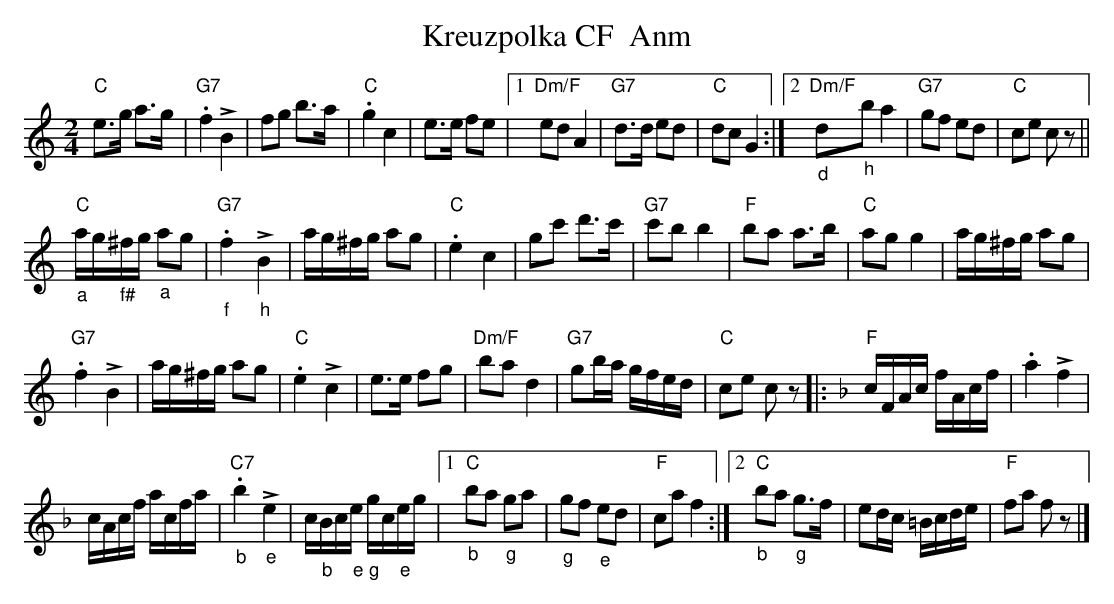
X:1
T: Kreuzpolka CF  Anm
M:2/4
L:1/8
K:C %%MIDI gchordon
"C"e>g a>g | "G7".f2+>+B2 | fg b>a | "C".g2c2 | e>e fe |1 "Dm/F"ed A2 | "G7"d>d ed | "C"dc G2 :|2 "Dm/F""_d"d"_h"b a2 | "G7"gf ed | "C"ce cz ||
"C""_a"a/g/"_f#"^f/g/ "_a"ag | "G7""_f".f2+>+"_h"B2 |  a/g/^f/g/ ag | "C".e2c2 | gc' d'>c' | "G7"c'b b2 | "F"ba a>b | "C"ag g2 | a/g/^f/g/ ag |
"G7".f2+>+B2 | a/g/^f/g/ ag | "C".e2+>+c2 | e>e fg | "Dm/F"ba d2 | "G7"gb/a/ g/f/e/d/ | "C"ce cz |: [K:F] [L:1/16] "F"cFAc fAcf | .a4 +>+f4 |
cAcf acfa | "C7""_b".b4 +>+"_e"e4 | c"_b"Bc"_e"e "_g"gc"_e"e"_"g |1 [L:1/8] "C""_b"ba "_g"ga | "_g"gf "_e"ed | "F"ca f2 :|2"C" "_b"ba "_g"g>f | ed/c/ =B/c/d/e/ | "F"fa fz |]
